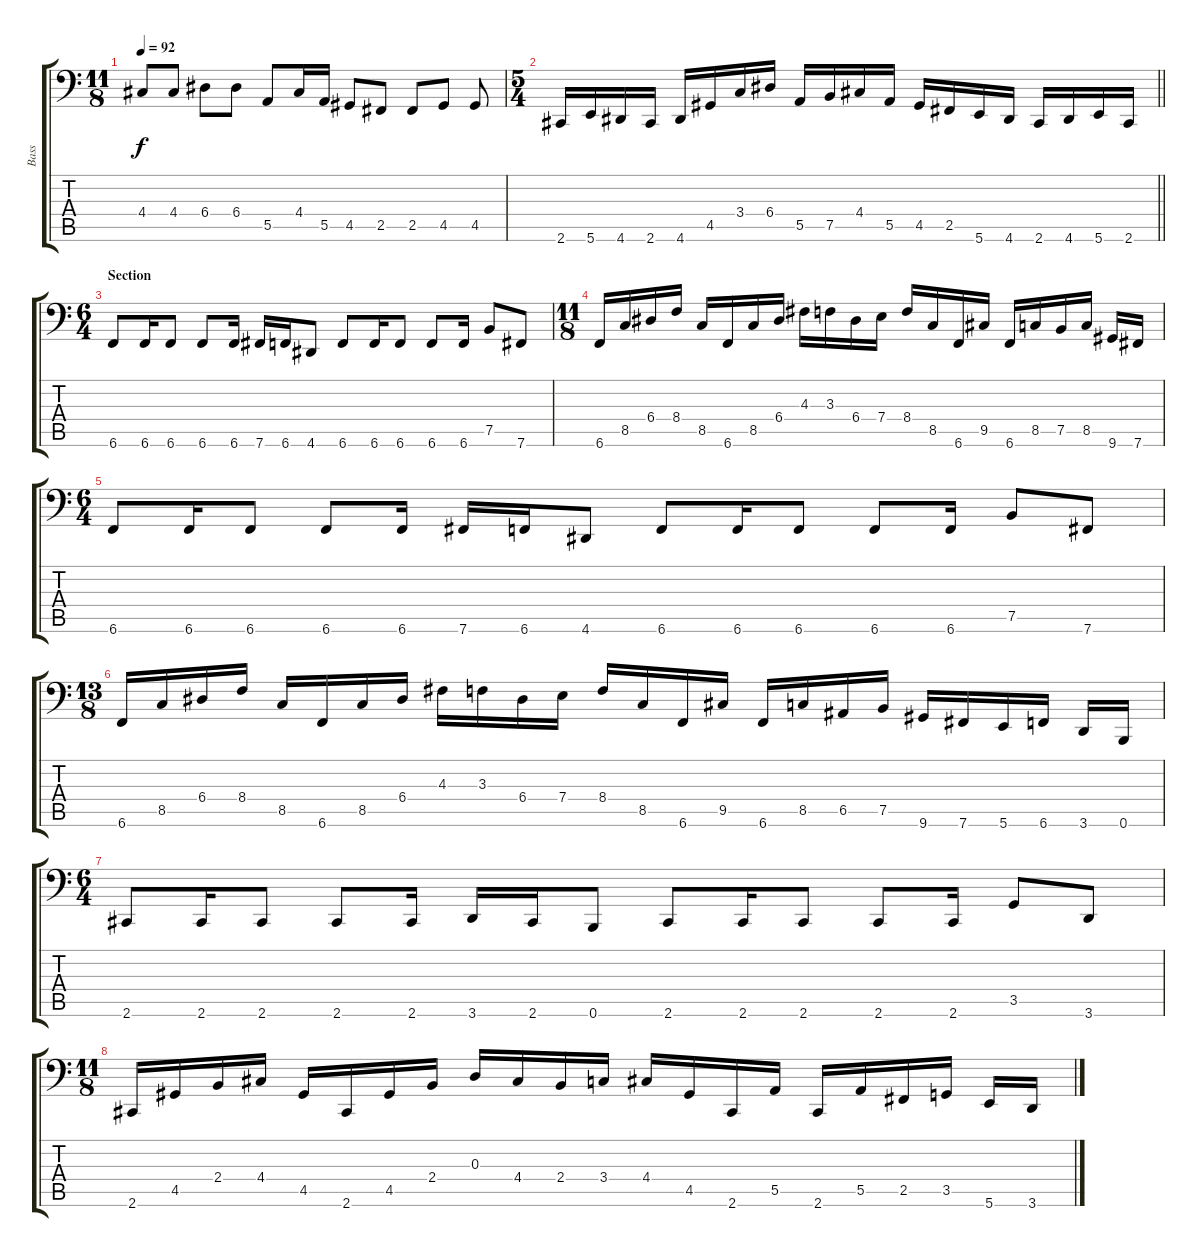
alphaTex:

\track ("Bass" "Bass") {instrument electricbassfinger}
\staff {score tabs}
\tuning (C3 G2 D2 A1 E1 B0) {hide}
\ts (11 8)
\tempo 92
\clef f4
\ks c
4.4.8{dy f} 4.4.8 6.4.8 6.4.8 5.5.8 4.4.16 5.5.16 4.5.8 2.5.8 2.5.8 4.5.8 4.5.8 |
\ts (5 4)
\barLineRight lightlight
2.6.16 5.6.16 4.6.16 2.6.16 4.6.16 4.5.16 3.4.16 6.4.16 5.5.16 7.5.16 4.4.16 5.5.16 4.5.16 2.5.16 5.6.16 4.6.16 2.6.16 4.6.16 5.6.16 2.6.16 |
\ts (6 4)
\section ("" "Section")
6.6.8 6.6.16 6.6.8 6.6.8 6.6.16 7.6.16 6.6.16 4.6.8 6.6.8 6.6.16 6.6.8 6.6.8 6.6.16 7.5.8 7.6.8 |
\ts (11 8)
6.6.16 8.5.16 6.4.16 8.4.16 8.5.16 6.6.16 8.5.16 6.4.16 4.3.16 3.3.16 6.4.16 7.4.16 8.4.16 8.5.16 6.6.16 9.5.16 6.6.16 8.5.16 7.5.16 8.5.16 9.6.16 7.6.16 |
\ts (6 4)
6.6.8 6.6.16 6.6.8 6.6.8 6.6.16 7.6.16 6.6.16 4.6.8 6.6.8 6.6.16 6.6.8 6.6.8 6.6.16 7.5.8 7.6.8 |
\ts (13 8)
6.6.16 8.5.16 6.4.16 8.4.16 8.5.16 6.6.16 8.5.16 6.4.16 4.3.16 3.3.16 6.4.16 7.4.16 8.4.16 8.5.16 6.6.16 9.5.16 6.6.16 8.5.16 6.5.16 7.5.16 9.6.16 7.6.16 5.6.16 6.6.16 3.6.16 0.6.16 |
\ts (6 4)
2.6.8 2.6.16 2.6.8 2.6.8 2.6.16 3.6.16 2.6.16 0.6.8 2.6.8 2.6.16 2.6.8 2.6.8 2.6.16 3.5.8 3.6.8 |
\ts (11 8)
2.6.16 4.5.16 2.4.16 4.4.16 4.5.16 2.6.16 4.5.16 2.4.16 0.3.16 4.4.16 2.4.16 3.4.16 4.4.16 4.5.16 2.6.16 5.5.16 2.6.16 5.5.16 2.5.16 3.5.16 5.6.16 3.6.16
